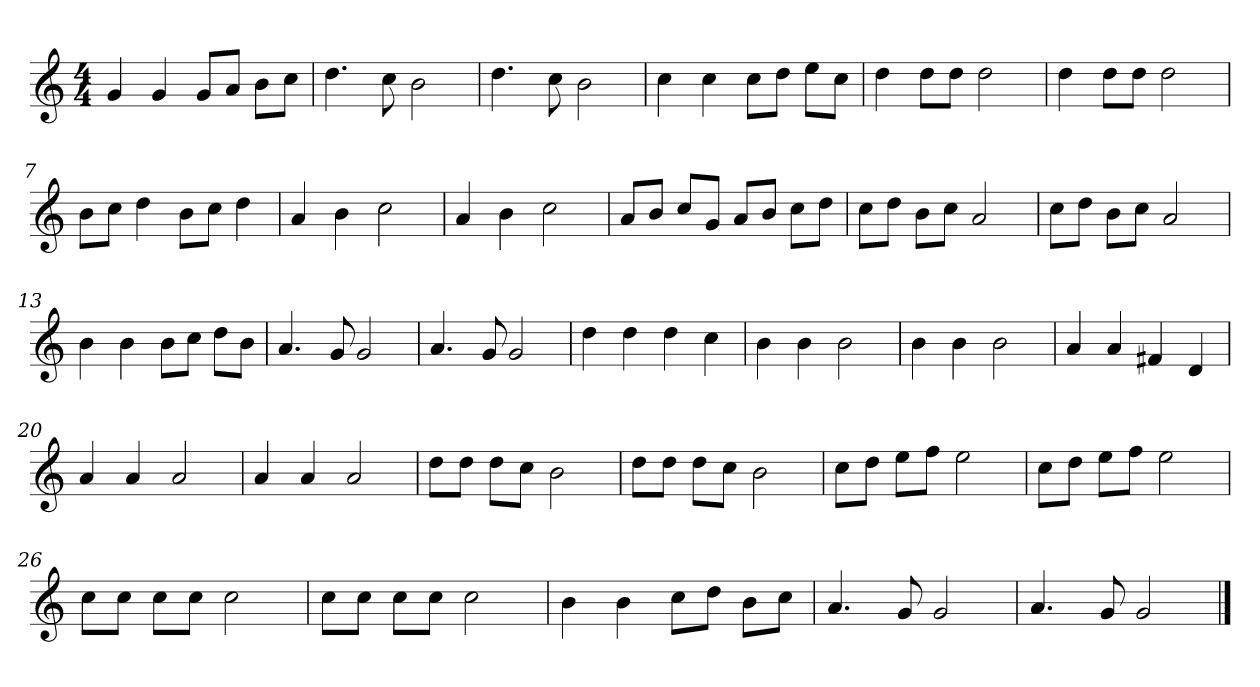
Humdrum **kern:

**kern
*part1
*staff1
*clefG2
*k[]
*G:mix
*M4/4
*MM120
=1
4g
4g
8g/L
8a/J
8b\L
8cc\J
=2
4.dd
8cc
2b
=3
4.dd
8cc
2b
=4
4cc
4cc
8cc\L
8dd\J
8ee\L
8cc\J
=5
4dd
8dd\L
8dd\J
2dd
=6
4dd
8dd\L
8dd\J
2dd
=7
8b\L
8cc\J
4dd
8b\L
8cc\J
4dd
=8
4a
4b
2cc
=9
4a
4b
2cc
=10
8a/L
8b/J
8cc/L
8g/J
8a/L
8b/J
8cc\L
8dd\J
=11
8cc\L
8dd\J
8b\L
8cc\J
2a
=12
8cc\L
8dd\J
8b\L
8cc\J
2a
=13
4b
4b
8b\L
8cc\J
8dd\L
8b\J
=14
4.a
8g
2g
=15
4.a
8g
2g
=16
4dd
4dd
4dd
4cc
=17
4b
4b
2b
=18
4b
4b
2b
=19
4a
4a
4f#X
4d
=20
4a
4a
2a
=21
4a
4a
2a
=22
8dd\L
8dd\J
8dd\L
8cc\J
2b
=23
8dd\L
8dd\J
8dd\L
8cc\J
2b
=24
8cc\L
8dd\J
8ee\L
8ff\J
2ee
=25
8cc\L
8dd\J
8ee\L
8ff\J
2ee
=26
8cc\L
8cc\J
8cc\L
8cc\J
2cc
=27
8cc\L
8cc\J
8cc\L
8cc\J
2cc
=28
4b
4b
8cc\L
8dd\J
8b\L
8cc\J
=29
4.a
8g
2g
=30
4.a
8g
2g
==
*-
